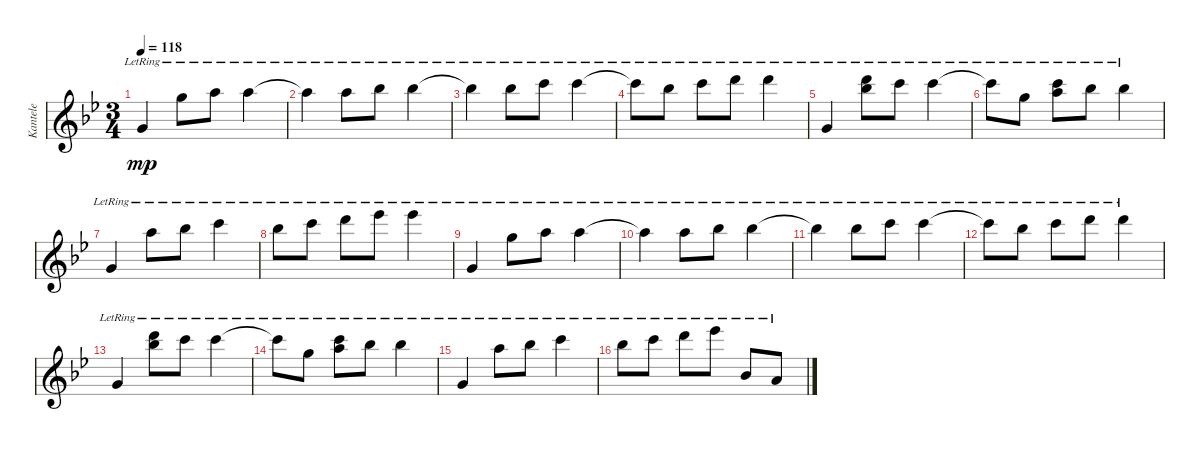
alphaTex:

\track ("Kantele" "Kantele") {instrument orchestralharp}
\staff {score}
\tuning (E4 B3 G3 D3 A2 E2 B1) {hide}
\ts (3 4)
\tempo 118
\clef g2
\ks gminor
3.1{lr}.4{dy mp} 15.1{lr}.8 17.1{lr}.8 17.1{lr}.4 |
17.1{lr t}.4 17.1{lr}.8 18.1{lr}.8 18.1{lr}.4 |
18.1{lr t}.4 18.1{lr}.8 20.1{lr}.8 20.1{lr}.4 |
20.1{lr t}.8 18.1{lr}.8 20.1{lr}.8 22.1{lr}.8 22.1{lr}.4 |
3.1{lr}.4 (22.1{lr} 23.2{lr}).8 20.1{lr}.8 20.1{lr}.4 |
20.1{lr t}.8 15.1{lr}.8 (17.1{lr} 25.2{lr}).8 18.1{lr}.8 18.1{lr}.4 |
3.1{lr}.4 17.1{lr}.8 18.1{lr}.8 20.1{lr}.4 |
18.1{lr}.8 20.1{lr}.8 22.1{lr}.8 23.1{lr}.8 23.1{lr}.4 |
3.1{lr}.4 15.1{lr}.8 17.1{lr}.8 17.1{lr}.4 |
17.1{lr t}.4 17.1{lr}.8 18.1{lr}.8 18.1{lr}.4 |
18.1{lr t}.4 18.1{lr}.8 20.1{lr}.8 20.1{lr}.4 |
20.1{lr t}.8 18.1{lr}.8 20.1{lr}.8 22.1{lr}.8 22.1{lr}.4 |
3.1{lr}.4 (22.1{lr} 23.2{lr}).8 20.1{lr}.8 20.1{lr}.4 |
20.1{lr t}.8 15.1{lr}.8 (17.1{lr} 25.2{lr}).8 18.1{lr}.8 18.1{lr}.4 |
3.1{lr}.4 17.1{lr}.8 18.1{lr}.8 20.1{lr}.4 |
18.1{lr}.8 20.1{lr}.8 22.1{lr}.8 23.1{lr}.8 6.1{lr}.8 5.1{lr}.8
